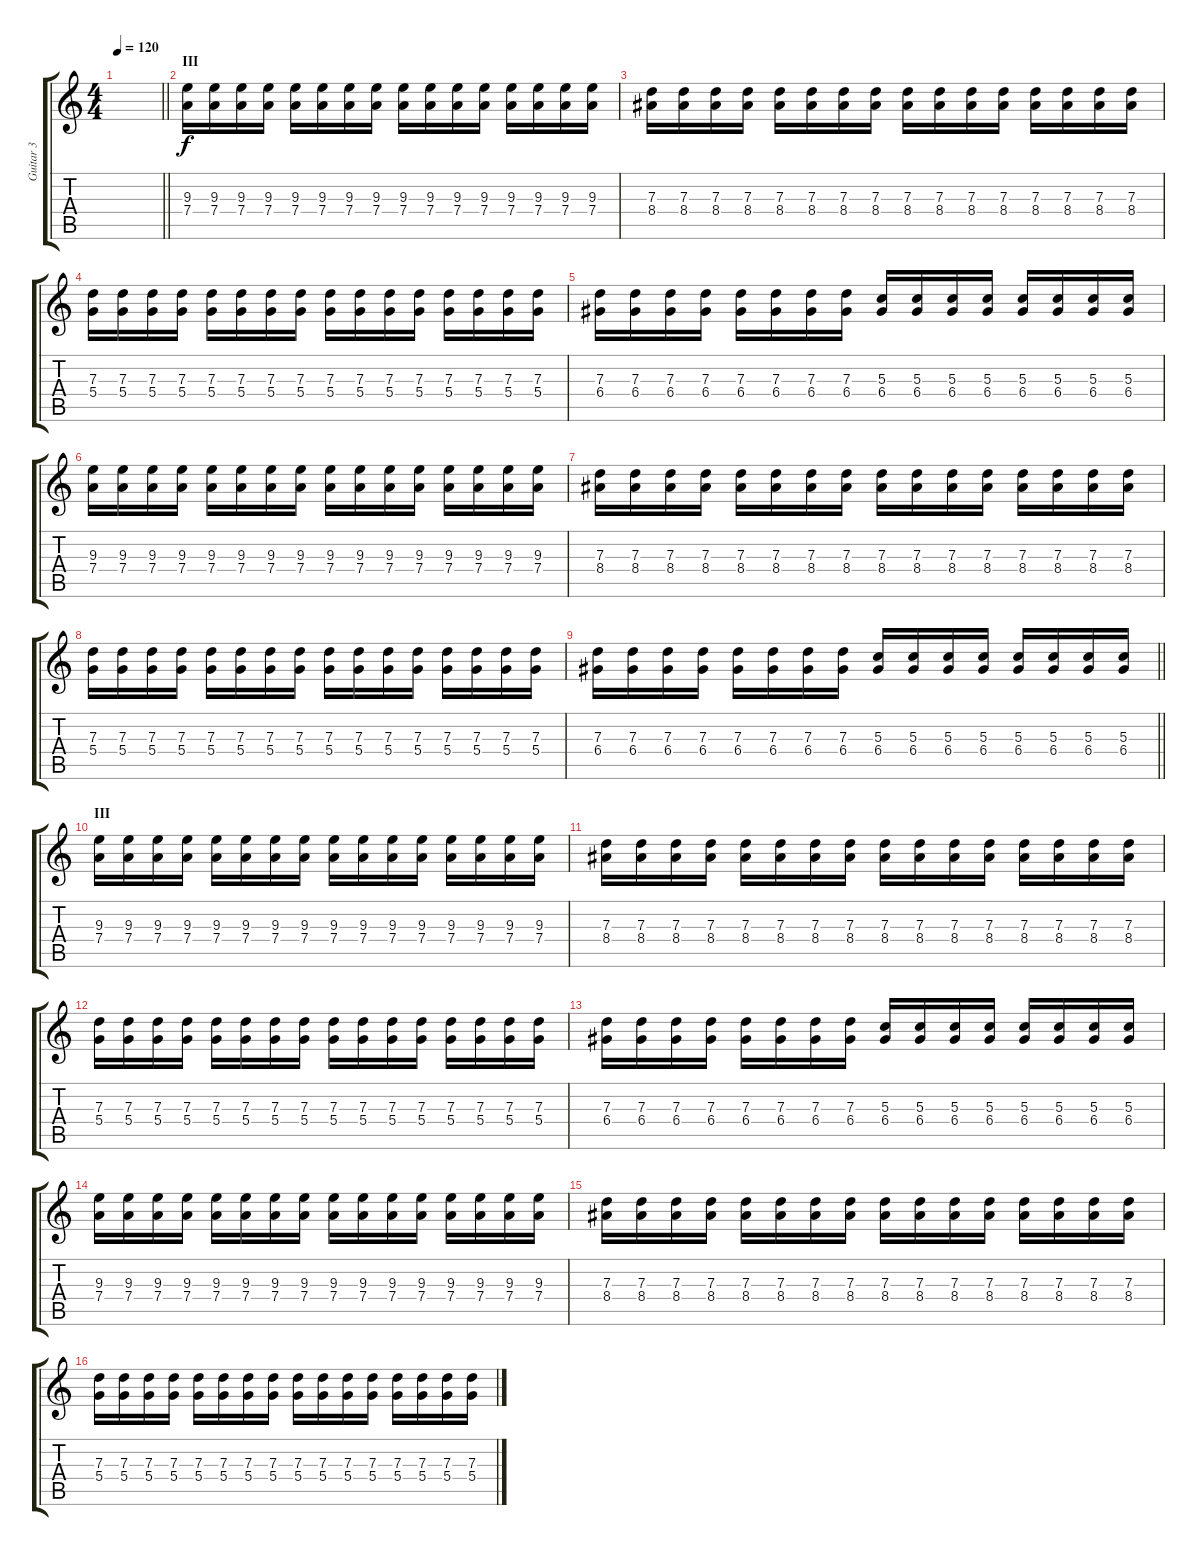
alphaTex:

\track ("Guitar 3" "Guitar 3") {instrument overdrivenguitar}
\staff {score tabs}
\tuning (E4 B3 G3 D3 A2 E2) {hide}
\ts (4 4)
\tempo 120
\clef g2
\barLineRight lightlight
\ks c
|
\section ("" "III")
(9.3 7.4).16 (9.3 7.4).16 (9.3 7.4).16 (9.3 7.4).16 (9.3 7.4).16 (9.3 7.4).16 (9.3 7.4).16 (9.3 7.4).16 (9.3 7.4).16 (9.3 7.4).16 (9.3 7.4).16 (9.3 7.4).16 (9.3 7.4).16 (9.3 7.4).16 (9.3 7.4).16 (9.3 7.4).16 |
(7.3 8.4).16 (7.3 8.4).16 (7.3 8.4).16 (7.3 8.4).16 (7.3 8.4).16 (7.3 8.4).16 (7.3 8.4).16 (7.3 8.4).16 (7.3 8.4).16 (7.3 8.4).16 (7.3 8.4).16 (7.3 8.4).16 (7.3 8.4).16 (7.3 8.4).16 (7.3 8.4).16 (7.3 8.4).16 |
(7.3 5.4).16 (7.3 5.4).16 (7.3 5.4).16 (7.3 5.4).16 (7.3 5.4).16 (7.3 5.4).16 (7.3 5.4).16 (7.3 5.4).16 (7.3 5.4).16 (7.3 5.4).16 (7.3 5.4).16 (7.3 5.4).16 (7.3 5.4).16 (7.3 5.4).16 (7.3 5.4).16 (7.3 5.4).16 |
(7.3 6.4).16 (7.3 6.4).16 (7.3 6.4).16 (7.3 6.4).16 (7.3 6.4).16 (7.3 6.4).16 (7.3 6.4).16 (7.3 6.4).16 (5.3 6.4).16 (5.3 6.4).16 (5.3 6.4).16 (5.3 6.4).16 (5.3 6.4).16 (5.3 6.4).16 (5.3 6.4).16 (5.3 6.4).16 |
(9.3 7.4).16 (9.3 7.4).16 (9.3 7.4).16 (9.3 7.4).16 (9.3 7.4).16 (9.3 7.4).16 (9.3 7.4).16 (9.3 7.4).16 (9.3 7.4).16 (9.3 7.4).16 (9.3 7.4).16 (9.3 7.4).16 (9.3 7.4).16 (9.3 7.4).16 (9.3 7.4).16 (9.3 7.4).16 |
(7.3 8.4).16 (7.3 8.4).16 (7.3 8.4).16 (7.3 8.4).16 (7.3 8.4).16 (7.3 8.4).16 (7.3 8.4).16 (7.3 8.4).16 (7.3 8.4).16 (7.3 8.4).16 (7.3 8.4).16 (7.3 8.4).16 (7.3 8.4).16 (7.3 8.4).16 (7.3 8.4).16 (7.3 8.4).16 |
(7.3 5.4).16 (7.3 5.4).16 (7.3 5.4).16 (7.3 5.4).16 (7.3 5.4).16 (7.3 5.4).16 (7.3 5.4).16 (7.3 5.4).16 (7.3 5.4).16 (7.3 5.4).16 (7.3 5.4).16 (7.3 5.4).16 (7.3 5.4).16 (7.3 5.4).16 (7.3 5.4).16 (7.3 5.4).16 |
\barLineRight lightlight
(7.3 6.4).16 (7.3 6.4).16 (7.3 6.4).16 (7.3 6.4).16 (7.3 6.4).16 (7.3 6.4).16 (7.3 6.4).16 (7.3 6.4).16 (5.3 6.4).16 (5.3 6.4).16 (5.3 6.4).16 (5.3 6.4).16 (5.3 6.4).16 (5.3 6.4).16 (5.3 6.4).16 (5.3 6.4).16 |
\section ("" "III")
(9.3 7.4).16 (9.3 7.4).16 (9.3 7.4).16 (9.3 7.4).16 (9.3 7.4).16 (9.3 7.4).16 (9.3 7.4).16 (9.3 7.4).16 (9.3 7.4).16 (9.3 7.4).16 (9.3 7.4).16 (9.3 7.4).16 (9.3 7.4).16 (9.3 7.4).16 (9.3 7.4).16 (9.3 7.4).16 |
(7.3 8.4).16 (7.3 8.4).16 (7.3 8.4).16 (7.3 8.4).16 (7.3 8.4).16 (7.3 8.4).16 (7.3 8.4).16 (7.3 8.4).16 (7.3 8.4).16 (7.3 8.4).16 (7.3 8.4).16 (7.3 8.4).16 (7.3 8.4).16 (7.3 8.4).16 (7.3 8.4).16 (7.3 8.4).16 |
(7.3 5.4).16 (7.3 5.4).16 (7.3 5.4).16 (7.3 5.4).16 (7.3 5.4).16 (7.3 5.4).16 (7.3 5.4).16 (7.3 5.4).16 (7.3 5.4).16 (7.3 5.4).16 (7.3 5.4).16 (7.3 5.4).16 (7.3 5.4).16 (7.3 5.4).16 (7.3 5.4).16 (7.3 5.4).16 |
(7.3 6.4).16 (7.3 6.4).16 (7.3 6.4).16 (7.3 6.4).16 (7.3 6.4).16 (7.3 6.4).16 (7.3 6.4).16 (7.3 6.4).16 (5.3 6.4).16 (5.3 6.4).16 (5.3 6.4).16 (5.3 6.4).16 (5.3 6.4).16 (5.3 6.4).16 (5.3 6.4).16 (5.3 6.4).16 |
(9.3 7.4).16 (9.3 7.4).16 (9.3 7.4).16 (9.3 7.4).16 (9.3 7.4).16 (9.3 7.4).16 (9.3 7.4).16 (9.3 7.4).16 (9.3 7.4).16 (9.3 7.4).16 (9.3 7.4).16 (9.3 7.4).16 (9.3 7.4).16 (9.3 7.4).16 (9.3 7.4).16 (9.3 7.4).16 |
(7.3 8.4).16 (7.3 8.4).16 (7.3 8.4).16 (7.3 8.4).16 (7.3 8.4).16 (7.3 8.4).16 (7.3 8.4).16 (7.3 8.4).16 (7.3 8.4).16 (7.3 8.4).16 (7.3 8.4).16 (7.3 8.4).16 (7.3 8.4).16 (7.3 8.4).16 (7.3 8.4).16 (7.3 8.4).16 |
(7.3 5.4).16 (7.3 5.4).16 (7.3 5.4).16 (7.3 5.4).16 (7.3 5.4).16 (7.3 5.4).16 (7.3 5.4).16 (7.3 5.4).16 (7.3 5.4).16 (7.3 5.4).16 (7.3 5.4).16 (7.3 5.4).16 (7.3 5.4).16 (7.3 5.4).16 (7.3 5.4).16 (7.3 5.4).16
